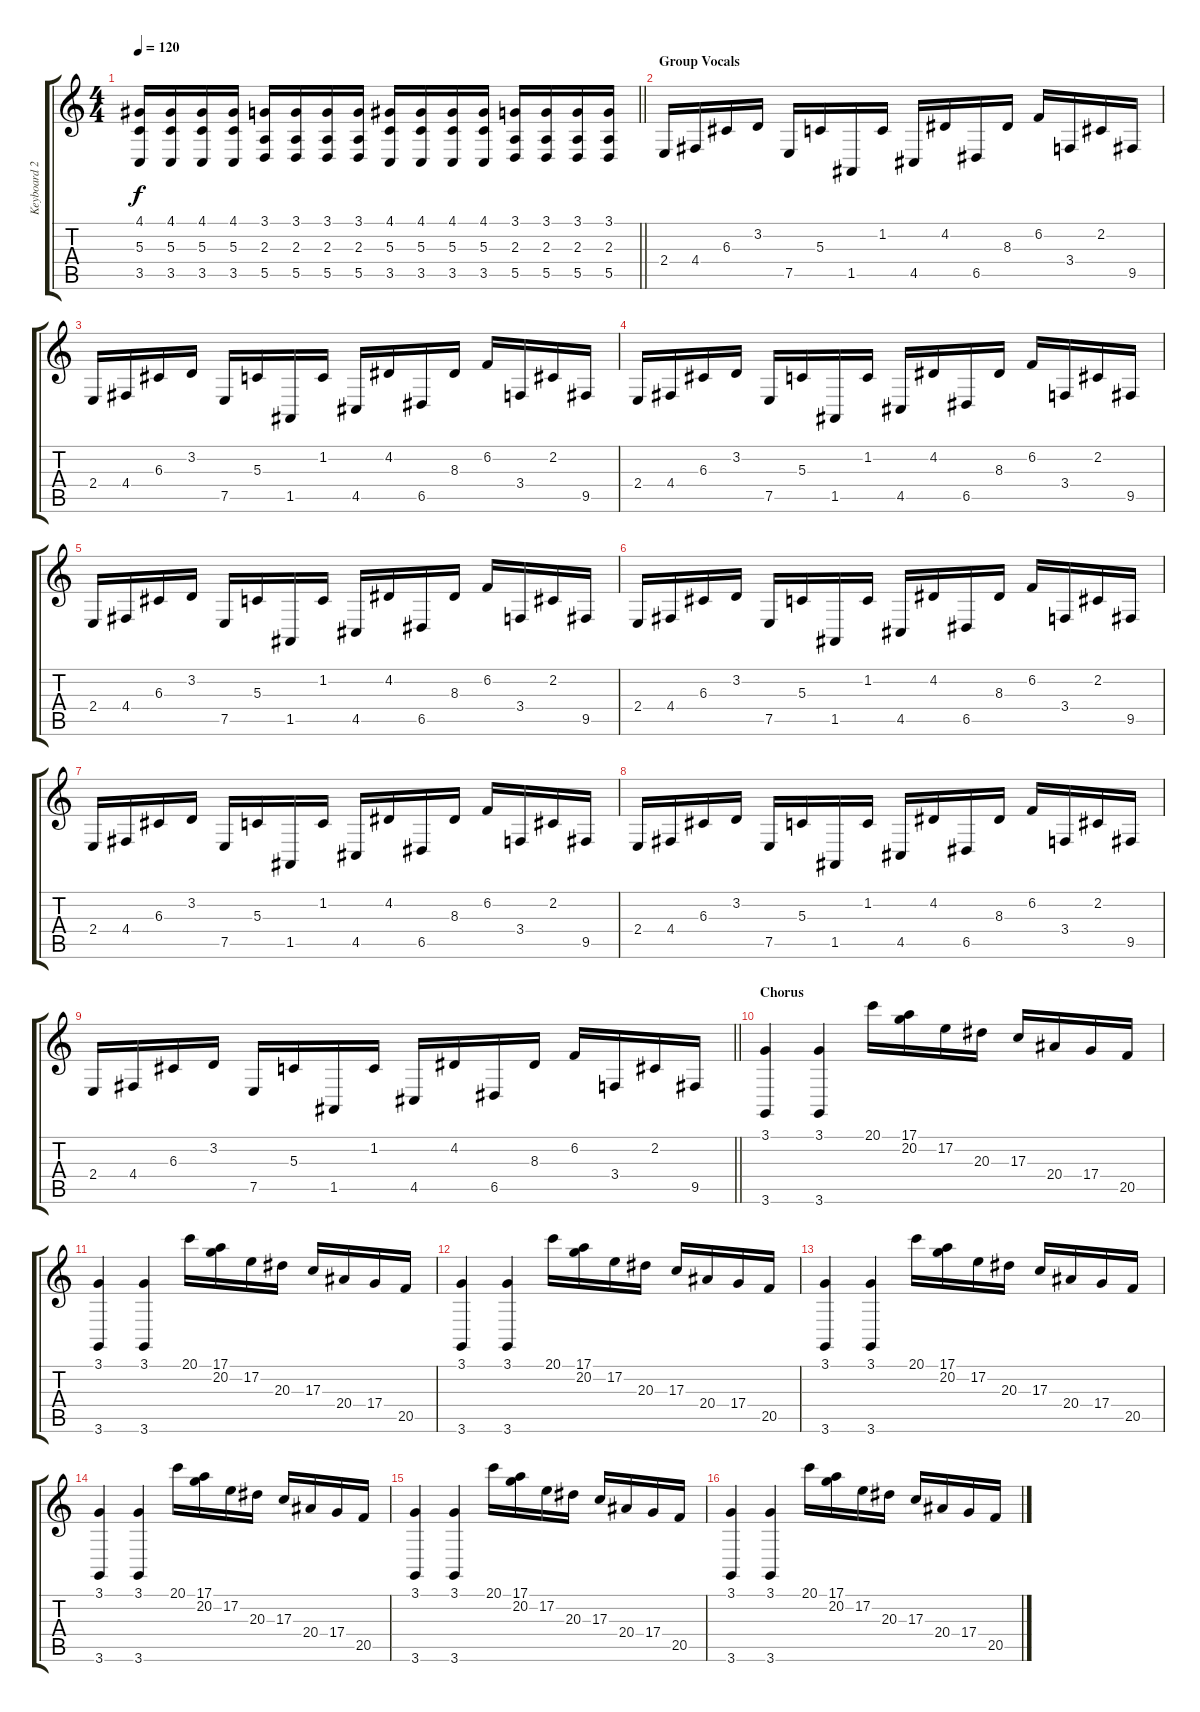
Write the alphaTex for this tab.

\track ("Keyboard 2" "Keyboard 2") {instrument pad3polysynth}
\staff {score tabs}
\tuning (E4 B3 G3 D3 A2 E2) {hide}
\ts (4 4)
\tempo 120
\clef g2
\barLineRight lightlight
\ks c
(4.1 5.3 3.5).16{dy f} (4.1 5.3 3.5).16 (4.1 5.3 3.5).16 (4.1 5.3 3.5).16 (3.1 2.3 5.5).16 (3.1 2.3 5.5).16 (3.1 2.3 5.5).16 (3.1 2.3 5.5).16 (4.1 5.3 3.5).16 (4.1 5.3 3.5).16 (4.1 5.3 3.5).16 (4.1 5.3 3.5).16 (3.1 2.3 5.5).16 (3.1 2.3 5.5).16 (3.1 2.3 5.5).16 (3.1 2.3 5.5).16 |
\section ("" "Group Vocals")
2.4.16 4.4.16 6.3.16 3.2.16 7.5.16 5.3.16 1.5.16 1.2.16 4.5.16 4.2.16 6.5.16 8.3.16 6.2.16 3.4.16 2.2.16 9.5.16 |
2.4.16 4.4.16 6.3.16 3.2.16 7.5.16 5.3.16 1.5.16 1.2.16 4.5.16 4.2.16 6.5.16 8.3.16 6.2.16 3.4.16 2.2.16 9.5.16 |
2.4.16 4.4.16 6.3.16 3.2.16 7.5.16 5.3.16 1.5.16 1.2.16 4.5.16 4.2.16 6.5.16 8.3.16 6.2.16 3.4.16 2.2.16 9.5.16 |
2.4.16 4.4.16 6.3.16 3.2.16 7.5.16 5.3.16 1.5.16 1.2.16 4.5.16 4.2.16 6.5.16 8.3.16 6.2.16 3.4.16 2.2.16 9.5.16 |
2.4.16 4.4.16 6.3.16 3.2.16 7.5.16 5.3.16 1.5.16 1.2.16 4.5.16 4.2.16 6.5.16 8.3.16 6.2.16 3.4.16 2.2.16 9.5.16 |
2.4.16 4.4.16 6.3.16 3.2.16 7.5.16 5.3.16 1.5.16 1.2.16 4.5.16 4.2.16 6.5.16 8.3.16 6.2.16 3.4.16 2.2.16 9.5.16 |
2.4.16 4.4.16 6.3.16 3.2.16 7.5.16 5.3.16 1.5.16 1.2.16 4.5.16 4.2.16 6.5.16 8.3.16 6.2.16 3.4.16 2.2.16 9.5.16 |
\barLineRight lightlight
2.4.16 4.4.16 6.3.16 3.2.16 7.5.16 5.3.16 1.5.16 1.2.16 4.5.16 4.2.16 6.5.16 8.3.16 6.2.16 3.4.16 2.2.16 9.5.16 |
\section ("" "Chorus")
(3.1 3.6).4 (3.1 3.6).4 20.1.16 (17.1 20.2).16 17.2.16 20.3.16 17.3.16 20.4.16 17.4.16 20.5.16 |
(3.1 3.6).4 (3.1 3.6).4 20.1.16 (17.1 20.2).16 17.2.16 20.3.16 17.3.16 20.4.16 17.4.16 20.5.16 |
(3.1 3.6).4 (3.1 3.6).4 20.1.16 (17.1 20.2).16 17.2.16 20.3.16 17.3.16 20.4.16 17.4.16 20.5.16 |
(3.1 3.6).4 (3.1 3.6).4 20.1.16 (17.1 20.2).16 17.2.16 20.3.16 17.3.16 20.4.16 17.4.16 20.5.16 |
(3.1 3.6).4 (3.1 3.6).4 20.1.16 (17.1 20.2).16 17.2.16 20.3.16 17.3.16 20.4.16 17.4.16 20.5.16 |
(3.1 3.6).4 (3.1 3.6).4 20.1.16 (17.1 20.2).16 17.2.16 20.3.16 17.3.16 20.4.16 17.4.16 20.5.16 |
(3.1 3.6).4 (3.1 3.6).4 20.1.16 (17.1 20.2).16 17.2.16 20.3.16 17.3.16 20.4.16 17.4.16 20.5.16
